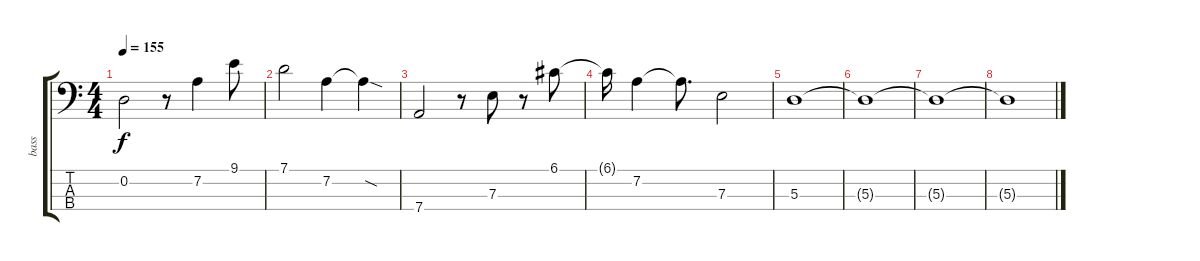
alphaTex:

\track ("bass" "bass") {instrument electricbassfinger}
\staff {score tabs}
\tuning (G2 D2 A1 D1) {hide}
\ts (4 4)
\tempo 155
\clef f4
\ks c
0.2.2{dy f} r.8 7.2.4 9.1.8 |
7.1.2 7.2.4 7.2{sod t}.4 |
7.4.2 r.8 7.3.8 r.8 6.1.8 |
6.1{t}.16 7.2.4 7.2{t}.8{d} 7.3.2 |
5.3.1 |
5.3{t}.1 |
5.3{t}.1 |
5.3{t}.1
